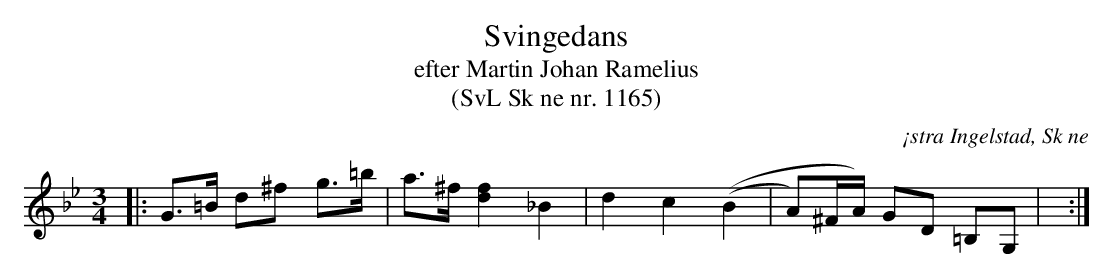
X:1
T:Svingedans
T:efter Martin Johan Ramelius
T:(SvL Sk ne nr. 1165)
O:¡stra Ingelstad, Sk ne
M:3/4
L:1/8
Q:1/4=108
K:Bb
|: G>=B d^f g>=b | a>^f [f2d2] _B2 | d2 c2 ((B2 | A)^F/A/) GD =B,G, | :|
|:  :|
